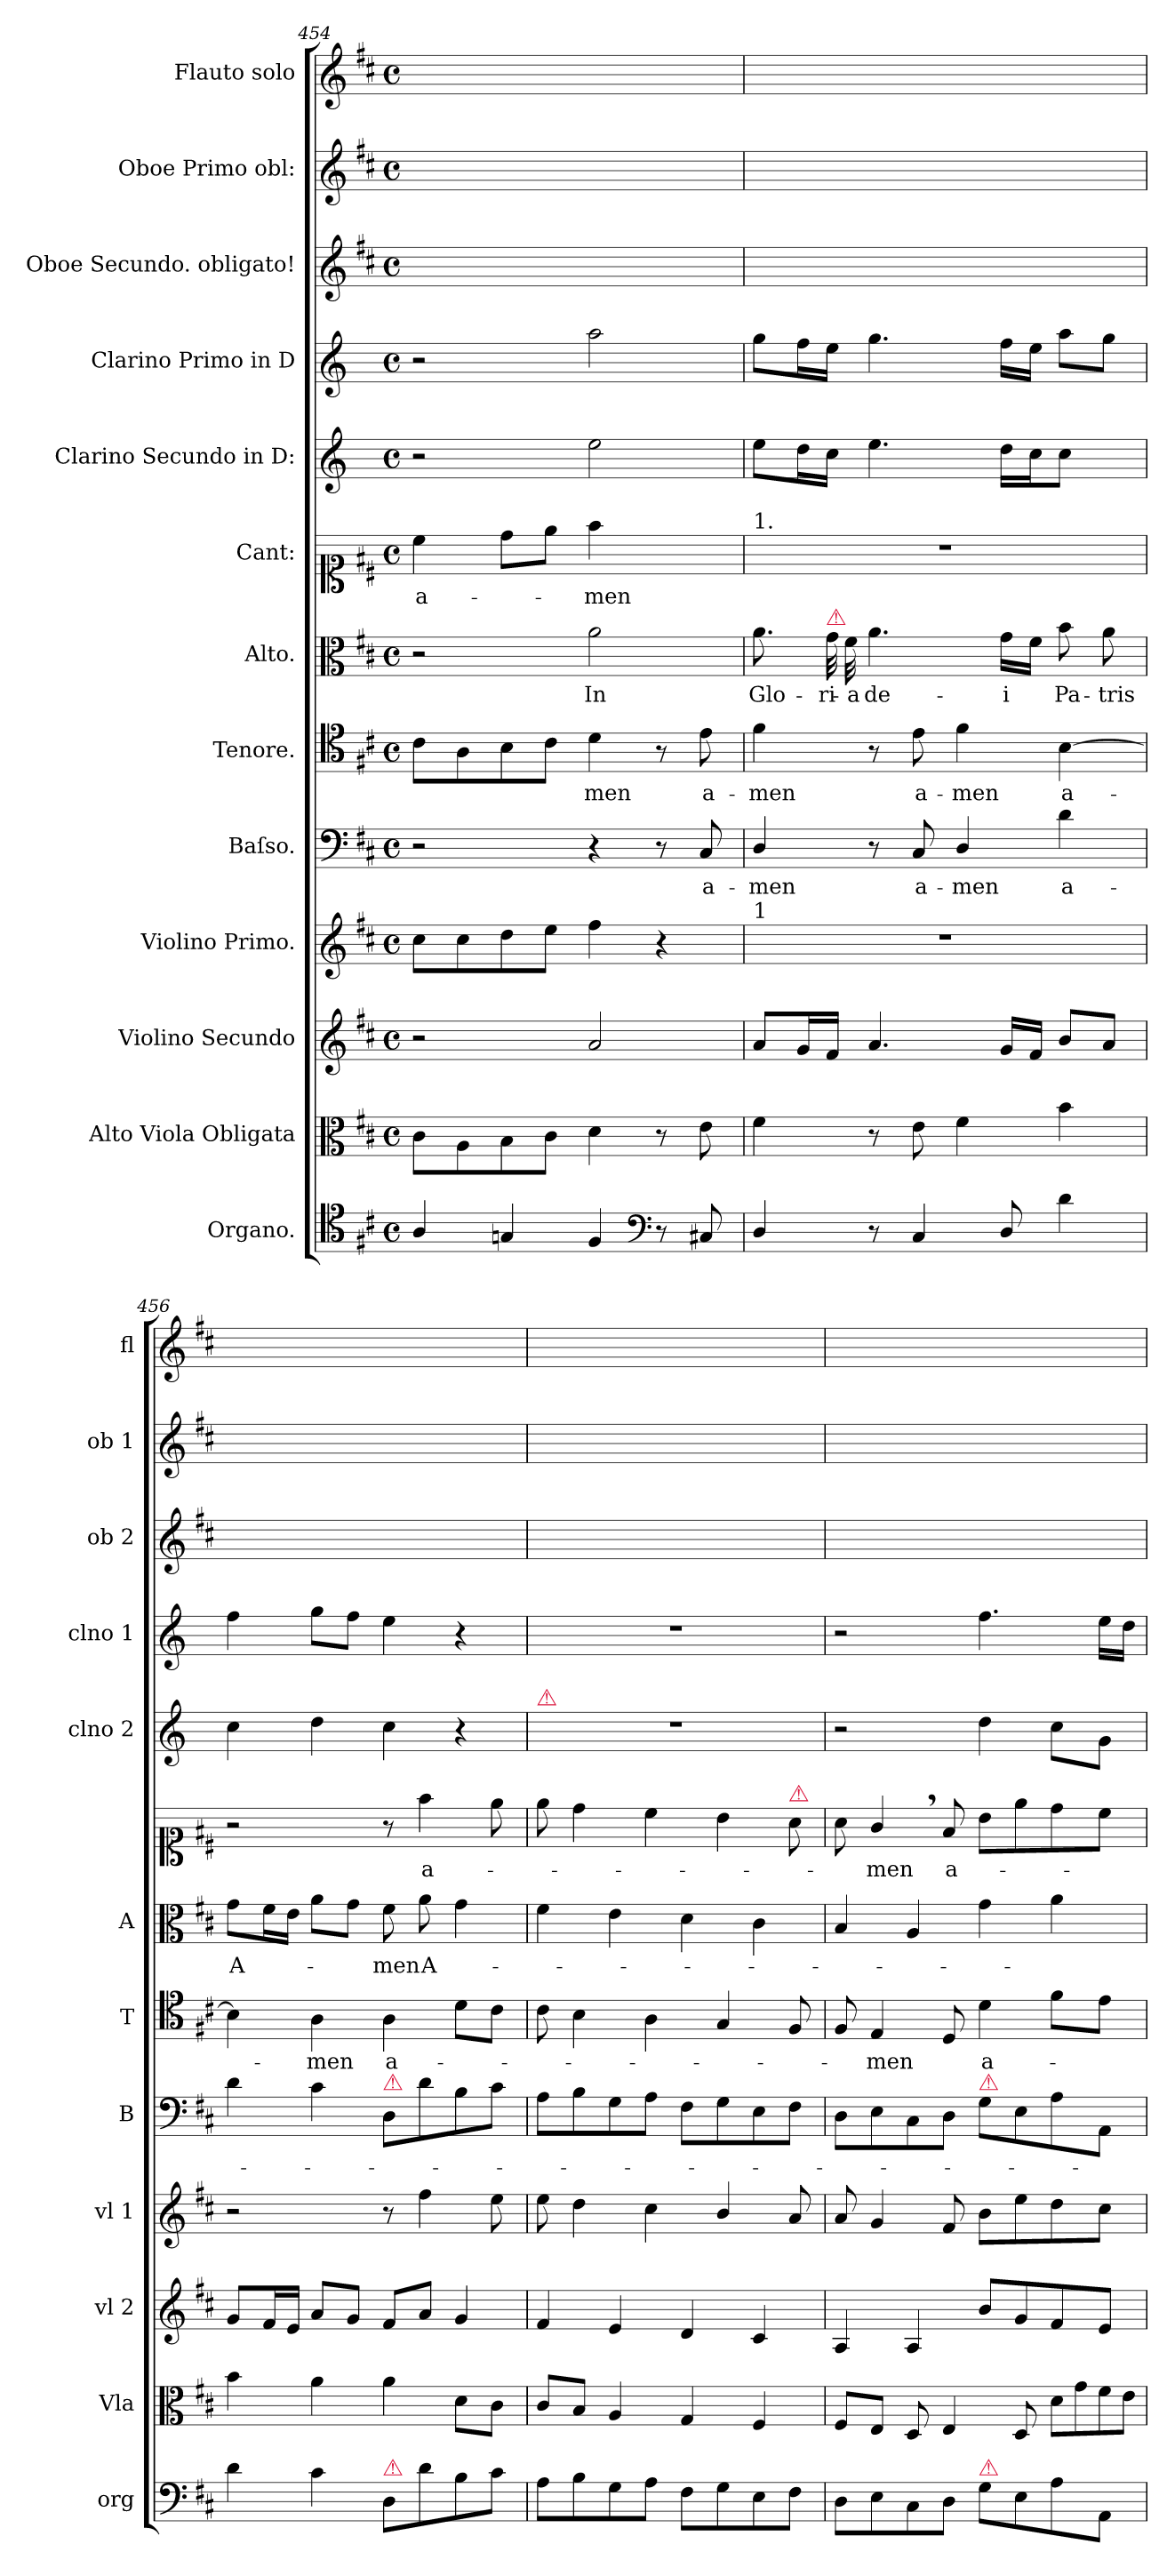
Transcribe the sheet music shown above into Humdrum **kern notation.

**kern	**kern	**kern	**kern	**kern	**text	**kern	**text	**kern	**text	**kern	**text	**kern	**kern	**kern	**kern	**kern
*part13	*part12	*part11	*part10	*part9	*part9	*part8	*part8	*part7	*part7	*part6	*part6	*part5	*part4	*part3	*part2	*part1
*staff13	*staff12	*staff11	*staff10	*staff9	*staff9	*staff8	*staff8	*staff7	*staff7	*staff6	*staff6	*staff5	*staff4	*staff3	*staff2	*staff1
*I"Organo.	*I"Alto Viola Obligata	*I"Violino Secundo	*I"Violino Primo.	*I"Baſso.	*	*I"Tenore.	*	*I"Alto.	*	*I"Cant:	*	*I"Clarino Secundo in D:	*I"Clarino Primo in D	*I"Oboe Secundo. obligato!	*I"Oboe Primo obl:	*I"Flauto solo
*I'org	*I'Vla	*I'vl 2	*I'vl 1	*I'B	*	*I'T	*	*I'A	*	*	*	*I'clno 2	*I'clno 1	*I'ob 2	*I'ob 1	*I'fl
*clefC4	*clefC3	*clefG2	*clefG2	*clefF4	*	*clefC4	*	*clefC3	*	*clefC1	*	*clefG2	*clefG2	*clefG2	*clefG2	*clefG2
*	*	*	*	*	*	*	*	*	*	*	*	*ITrd-1c-2	*ITrd-1c-2	*	*	*
*k[f#c#]	*k[f#c#]	*k[f#c#]	*k[f#c#]	*k[f#c#]	*	*k[f#c#]	*	*k[f#c#]	*	*k[f#c#]	*	*k[f#c#]	*k[f#c#]	*k[f#c#]	*k[f#c#]	*k[f#c#]
*D:	*D:	*D:	*D:	*D:	*	*D:	*	*D:	*	*D:	*	*D:	*D:	*D:	*D:	*D:
*M4/4	*M4/4	*M4/4	*M4/4	*M4/4	*	*M4/4	*	*M4/4	*	*M4/4	*	*M4/4	*M4/4	*M4/4	*M4/4	*M4/4
*met(c)	*met(c)	*met(c)	*met(c)	*met(c)	*	*met(c)	*	*met(c)	*	*met(c)	*	*met(c)	*met(c)	*met(c)	*met(c)	*met(c)
=454	=454	=454	=454	=454	=454	=454	=454	=454	=454	=454	=454	=454	=454	=454	=454	=454
4A/	8c#\L	2r	8cc#\L	2r	.	8c#\L	.	2r	.	4cc#\	a-	2r	2r	1ryy	1ryy	1ryy
.	8A\	.	8cc#\	.	.	8A\	.	.	.	.	.	.	.	.	.	.
4Gn/	8B\	.	8dd\	.	.	8B\	.	.	.	8dd\L	.	.	.	.	.	.
.	8c#\J	.	8ee\J	.	.	8c#\J	.	.	.	8ee\J	.	.	.	.	.	.
4F#/	4d\	2a/	4ff#\	4r	.	4d\	-men	2a\	In	4ff#\	-men	2ff#\	2bb\	.	.	.
*clefF4	*	*	*	*	*	*	*	*	*	*	*	*	*	*	*	*
8r	8r	.	4r	8r	.	8r	.	.	.	4ryy	.	.	.	.	.	.
!	!	!	!	!	!	!	!LO:LY:i	!	!	!	!	!	!	!	!	!
8C#X/	8e\	.	.	8C#/	a-	8e\	a-	.	.	.	.	.	.	.	.	.
=455	=455	=455	=455	=455	=455	=455	=455	=455	=455	=455	=455	=455	=455	=455	=455	=455
!	!	!	!	!	!	!	!	!	!	!LO:TX:a:t=1.	!	!	!	!	!	!
!	!	!	!LO:TX:a:t=1	!	!	!	!	!	!	!	!	!	!	!	!	!
!	!	!	!	!	!	!	!LO:LY:i	!	!	!	!	!	!	!	!	!
4D/	4f#\	8a/L	1r	4D/	-men	4f#\	-men	8.a\	Glo-	1r	.	8ff#\L	8aa\L	1ryy	1ryy	1ryy
.	.	16g/L	.	.	.	.	.	.	.	.	.	16ee\L	16gg\L	.	.	.
!	!	!	!	!	!	!	!	!LO:TX:a:color=crimson:t=⚠	!	!	!	!	!	!	!	!
.	.	16f#/JJ	.	.	.	.	.	32g\	-ri-	.	.	16dd\JJ	16ff#\JJ	.	.	.
.	.	.	.	.	.	.	.	32f#\	-a	.	.	.	.	.	.	.
8r	8r	4.a/	.	8r	.	8r	.	4.a\	de-	.	.	4.ff#\	4.aa\	.	.	.
!	!	!	!	!	!LO:LY:i	!	!LO:LY:i	!	!	!	!	!	!	!	!	!
4C#/	8e\	.	.	8C#/	a-	8e\	a-	.	.	.	.	.	.	.	.	.
!	!	!	!	!	!LO:LY:i	!	!LO:LY:i	!	!	!	!	!	!	!	!	!
.	4f#\	.	.	4D/	-men	4f#\	-men	.	.	.	.	.	.	.	.	.
8D/	.	16g/LL	.	.	.	.	.	16g\LL	-i	.	.	16ee\LL	16gg\LL	.	.	.
.	.	16f#/JJ	.	.	.	.	.	16f#\JJ	.	.	.	16dd\J	16ff#\JJ	.	.	.
!	!	!	!	!	!	!	!	!	!	!	!	!LO:N:vis=8	!	!	!	!
4d\	4b\	8b/L	.	4d\	a-	[4B\	a-	8b\	Pa-	.	.	4dd\J	8bb\L	.	.	.
.	.	8a/J	.	.	.	.	.	8a\	-tris	.	.	.	8aa\J	.	.	.
=456	=456	=456	=456	=456	=456	=456	=456	=456	=456	=456	=456	=456	=456	=456	=456	=456
4d\	4b\	8g/L	2r	4d\	.	4B\]	.	8g\L	A-	2r	.	4dd\	4gg\	1ryy	1ryy	1ryy
.	.	16f#/L	.	.	.	.	.	16f#\L	.	.	.	.	.	.	.	.
.	.	16e/JJ	.	.	.	.	.	16e\JJ	.	.	.	.	.	.	.	.
4c#\	4a\	8a/L	.	4c#\	.	4A\	-men	8a\L	.	.	.	4ee\	8aa\L	.	.	.
.	.	8g/J	.	.	.	.	.	8g\J	.	.	.	.	8gg\J	.	.	.
!	!	!	!	!LO:TX:a:color=crimson:t=⚠	!	!	!	!	!	!	!	!	!	!	!	!
!LO:TX:a:color=crimson:t=⚠	!	!	!	!	!	!	!	!	!	!	!	!	!	!	!	!
8D/L	4a\	8f#/L	8r	8D/L	.	4A\	a-	8f#\	-men	8r	.	4dd\	4ff#\	.	.	.
8d\	.	8a/J	4ff#\	8d\	.	.	.	8a\	A-	4ff#\	a-	.	.	.	.	.
8B\	8d\L	4g/	.	8B\	.	8d\L	.	4g\	.	.	.	4r	4r	.	.	.
8c#\J	8c#\J	.	8ee\	8c#\J	.	8c#\J	.	.	.	8ee\	.	.	.	.	.	.
=457	=457	=457	=457	=457	=457	=457	=457	=457	=457	=457	=457	=457	=457	=457	=457	=457
!	!	!	!	!	!	!	!	!	!	!	!	!LO:TX:a:color=crimson:t=⚠	!	!	!	!
8A\L	8c#/L	4f#/	8ee\	8A\L	.	8c#\	.	4f#\	.	8ee\	.	1r	1r	1ryy	1ryy	1ryy
8B\	8B/J	.	4dd\	8B\	.	4B\	.	.	.	4dd\	.	.	.	.	.	.
8G\	4A/	4e/	.	8G\	.	.	.	4e\	.	.	.	.	.	.	.	.
8A\J	.	.	4cc#\	8A\J	.	4A\	.	.	.	4cc#\	.	.	.	.	.	.
8F#\L	4G/	4d/	.	8F#\L	.	.	.	4d\	.	.	.	.	.	.	.	.
8G\	.	.	4b/	8G\	.	4G/	.	.	.	4b\	.	.	.	.	.	.
8E\	4F#/	4c#/	.	8E\	.	.	.	4c#\	.	.	.	.	.	.	.	.
!	!	!	!	!	!	!	!	!	!	!LO:TX:a:color=crimson:t=⚠	!	!	!	!	!	!
8F#\J	.	.	8a/	8F#\J	.	8F#/	.	.	.	8a\	.	.	.	.	.	.
=458	=458	=458	=458	=458	=458	=458	=458	=458	=458	=458	=458	=458	=458	=458	=458	=458
8D\L	8F#/L	4A/	8a/	8D\L	.	8F#/	.	4B/	.	8a\	.	2r	2r	1ryy	1ryy	1ryy
8E\	8E/J	.	4g/	8E\	.	4E/	-men	.	.	4g,/	-men	.	.	.	.	.
8C#\	8D/	4A/	.	8C#\	.	.	.	4A/	.	.	.	.	.	.	.	.
8D\J	4E/	.	8f#/	8D\J	.	8D/	.	.	.	8f#/	a-	.	.	.	.	.
!	!	!	!	!LO:TX:a:color=crimson:t=⚠	!	!	!	!	!	!	!	!	!	!	!	!
!LO:TX:a:color=crimson:t=⚠	!	!	!	!	!	!	!	!	!	!	!	!	!	!	!	!
!	!	!	!	!	!	!	!LO:LY:i	!	!	!	!	!	!	!	!	!
8G\L	.	8b/L	8b\L	8G\L	.	4d\	a-	4g\	.	8b\L	.	4ee\	4.gg\	.	.	.
8E\	8D/	8g/	8ee\	8E\	.	.	.	.	.	8ee\	.	.	.	.	.	.
!	!LO:N:vis=8	!	!	!	!	!	!	!	!	!	!	!	!	!	!	!
8A\	16d\L	8f#/	8dd\	8A\	.	8f#\L	.	4a\	.	8dd\	.	8dd\L	.	.	.	.
!	!LO:N:vis=8	!	!	!	!	!	!	!	!	!	!	!	!	!	!	!
.	16g\	.	.	.	.	.	.	.	.	.	.	.	.	.	.	.
!	!LO:N:vis=8	!	!	!	!	!	!	!	!	!	!	!	!	!	!	!
8AA/J	16f#\	8e/J	8cc#\J	8AA/J	.	8e\J	.	.	.	8cc#\J	.	8a\J	16ff#\LL	.	.	.
!	!LO:N:vis=8	!	!	!	!	!	!	!	!	!	!	!	!	!	!	!
.	16e\J	.	.	.	.	.	.	.	.	.	.	.	16ee\JJ	.	.	.
=	=	=	=	=	=	=	=	=	=	=	=	=	=	=	=	=
*-	*-	*-	*-	*-	*-	*-	*-	*-	*-	*-	*-	*-	*-	*-	*-	*-
